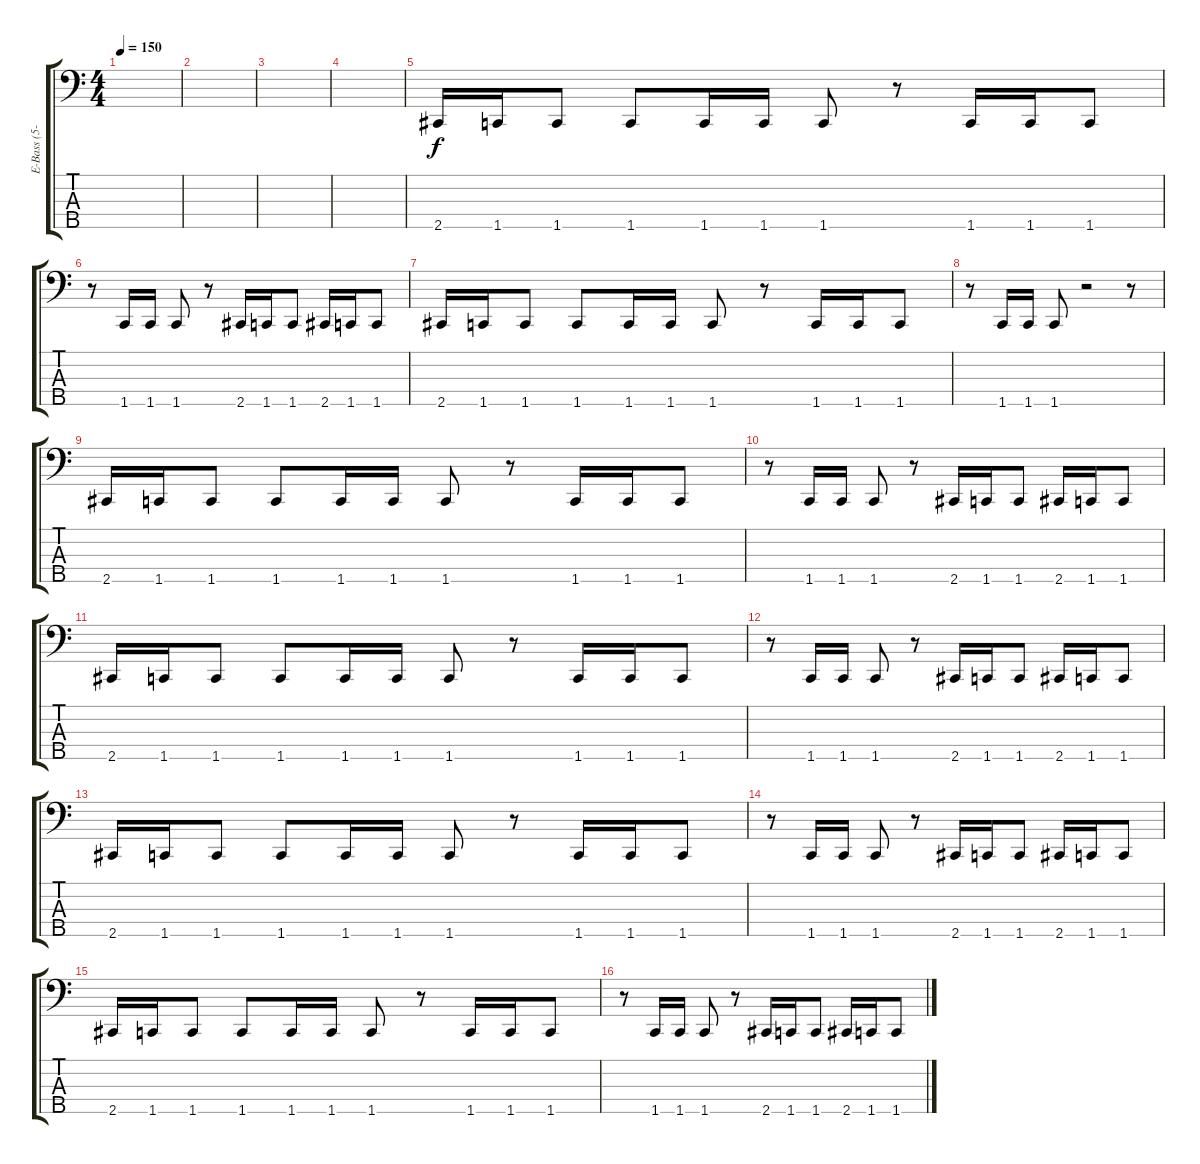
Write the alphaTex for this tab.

\track ("E-Bass (5-String)" "E-Bass (5-") {instrument electricbasspick}
\staff {score tabs}
\tuning (G2 D2 A1 E1 B0) {hide}
\ts (4 4)
\tempo 150
\clef f4
\ks c
|
|
|
|
2.5.16 1.5.16 1.5.8 1.5.8 1.5.16 1.5.16 1.5.8 r.8 1.5.16 1.5.16 1.5.8 |
r.8 1.5.16 1.5.16 1.5.8 r.8 2.5.16 1.5.16 1.5.8 2.5.16 1.5.16 1.5.8 |
2.5.16 1.5.16 1.5.8 1.5.8 1.5.16 1.5.16 1.5.8 r.8 1.5.16 1.5.16 1.5.8 |
r.8 1.5.16 1.5.16 1.5.8 r.2 r.8 |
2.5.16 1.5.16 1.5.8 1.5.8 1.5.16 1.5.16 1.5.8 r.8 1.5.16 1.5.16 1.5.8 |
r.8 1.5.16 1.5.16 1.5.8 r.8 2.5.16 1.5.16 1.5.8 2.5.16 1.5.16 1.5.8 |
2.5.16{volume 16} 1.5.16 1.5.8 1.5.8 1.5.16 1.5.16 1.5.8 r.8 1.5.16 1.5.16 1.5.8 |
r.8 1.5.16 1.5.16 1.5.8 r.8 2.5.16 1.5.16 1.5.8 2.5.16 1.5.16 1.5.8 |
2.5.16 1.5.16 1.5.8 1.5.8 1.5.16 1.5.16 1.5.8 r.8 1.5.16 1.5.16 1.5.8 |
r.8 1.5.16 1.5.16 1.5.8 r.8 2.5.16 1.5.16 1.5.8 2.5.16 1.5.16 1.5.8 |
2.5.16 1.5.16 1.5.8 1.5.8 1.5.16 1.5.16 1.5.8 r.8 1.5.16 1.5.16 1.5.8 |
r.8 1.5.16 1.5.16 1.5.8 r.8 2.5.16 1.5.16 1.5.8 2.5.16 1.5.16 1.5.8
